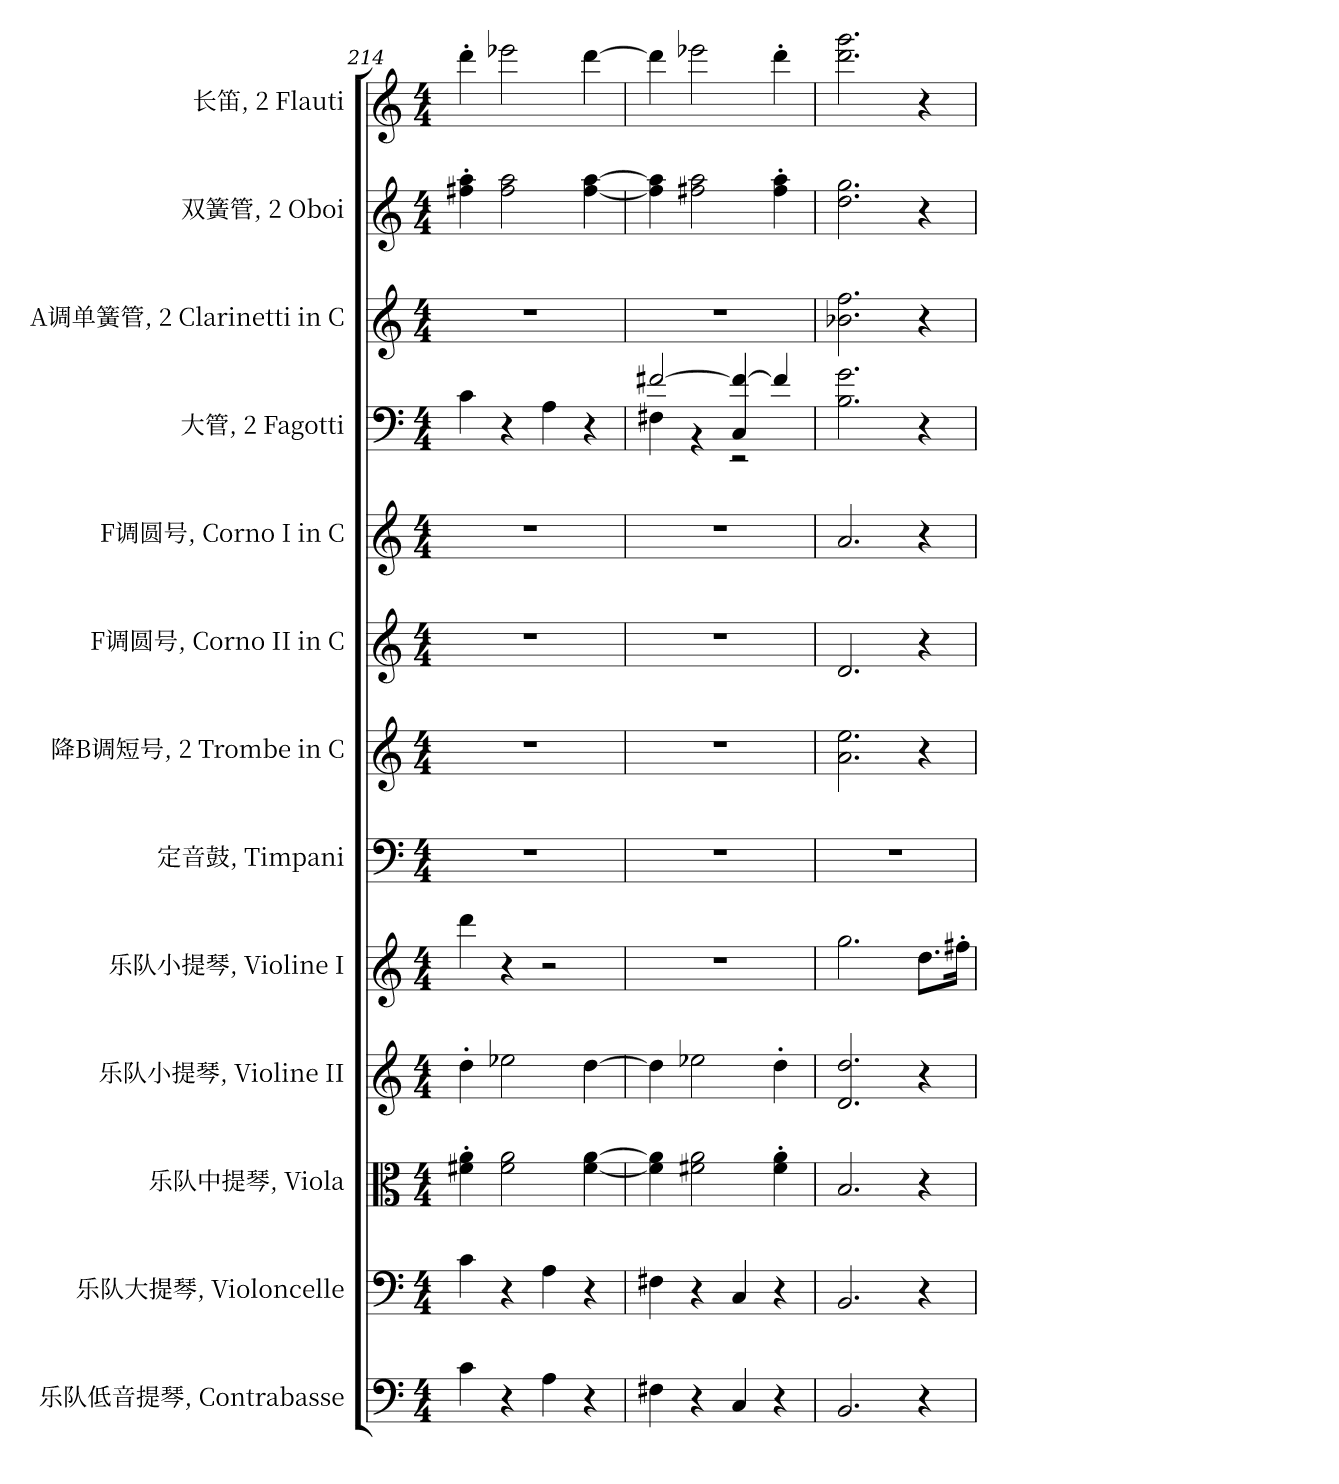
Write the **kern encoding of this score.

**kern	**kern	**kern	**kern	**kern	**kern	**kern	**kern	**kern	**kern	**kern	**kern	**kern
*part13	*part12	*part11	*part10	*part9	*part8	*part7	*part6	*part5	*part4	*part3	*part2	*part1
*staff13	*staff12	*staff11	*staff10	*staff9	*staff8	*staff7	*staff6	*staff5	*staff4	*staff3	*staff2	*staff1
*I"乐队低音提琴, Contrabasse	*I"乐队大提琴, Violoncelle	*I"乐队中提琴, Viola	*I"乐队小提琴, Violine II	*I"乐队小提琴, Violine I	*I"定音鼓, Timpani	*I"降B调短号, 2 Trombe in C	*I"F调圆号, Corno II in C	*I"F调圆号, Corno I in C	*I"大管, 2 Fagotti	*I"A调单簧管, 2 Clarinetti in C	*I"双簧管, 2 Oboi	*I"长笛, 2 Flauti
*I'Cbs.	*	*	*	*	*I'Timp.	*	*	*	*	*I'A Cl.	*I'Ob.	*I'Fl.
*clefF4	*clefF4	*clefC3	*clefG2	*clefG2	*clefF4	*clefG2	*clefG2	*clefG2	*clefF4	*clefG2	*clefG2	*clefG2
*ITrd7c12	*	*	*	*	*	*ITrd1c2	*ITrd4c7	*ITrd4c7	*	*ITrd2c3	*	*
*k[]	*k[]	*k[]	*k[]	*k[]	*k[]	*k[b-e-]	*k[b-]	*k[b-]	*k[]	*k[f#c#g#]	*k[]	*k[]
*M4/4	*M4/4	*M4/4	*M4/4	*M4/4	*M4/4	*M4/4	*M4/4	*M4/4	*M4/4	*M4/4	*M4/4	*M4/4
*MM196	*MM196	*MM196	*MM196	*MM196	*MM196	*MM196	*MM196	*MM196	*MM196	*MM196	*MM196	*MM196
=214	=214	=214	=214	=214	=214	=214	=214	=214	=214	=214	=214	=214
4C\	4c\	4f#X\' 4a\'	4dd'\	4ddd\	1r	1r	1r	1r	4c\	1r	4ff#X\' 4aa\'	4ddd'\
4r	4r	2f#\ 2a\	2ee-X\	4r	.	.	.	.	4r	.	2ff#\ 2aa\	2eee-X\
4AA\	4A\	.	.	2r	.	.	.	.	4A\	.	.	.
4r	4r	[4f#\ [4a\	[4dd\	.	.	.	.	.	4r	.	[4ff#\ [4aa\	[4ddd\
=215	=215	=215	=215	=215	=215	=215	=215	=215	=215	=215	=215	=215
*	*	*	*	*	*	*	*	*	*	*	*	*MM196
*	*	*	*	*	*	*	*	*	*^	*	*	*
4FF#X\	4F#X\	4f#\] 4a\]	4dd\]	1r	1r	1r	1r	1r	[2f#X/	4F#X\	1r	4ff#\] 4aa\]	4ddd\]
4r	4r	2f#X\ 2a\	2ee-X\	.	.	.	.	.	.	4r	.	2ff#X\ 2aa\	2eee-X\
4CC/	4C/	.	.	.	.	.	.	.	4C/ 4f#/_	2r	.	.	.
4r	4r	4f#\' 4a\'	4dd'\	.	.	.	.	.	4f#/]	.	.	4ff#\' 4aa\'	4ddd'\
*	*	*	*	*	*	*	*	*	*v	*v	*	*	*
=216	=216	=216	=216	=216	=216	=216	=216	=216	=216	=216	=216	=216
*	*	*	*	*	*	*	*	*	*	*	*	*MM198
2.BBB/	2.BB/	2.B/	2.d/ 2.dd/	2.gg\	1r	2.g\ 2.dd\	2.G/	2.d/	2.B\ 2.g\	2.gn\ 2.dd\	2.dd\ 2.gg\	2.ddd\ 2.ggg\
*	*	*	*	*	*	*	*	*	*	*	*	*MM190
4r	4r	4r	4r	8.dd\L	.	4r	4r	4r	4r	4r	4r	4r
.	.	.	.	16ff#X'\Jk	.	.	.	.	.	.	.	.
=	=	=	=	=	=	=	=	=	=	=	=	=
*-	*-	*-	*-	*-	*-	*-	*-	*-	*-	*-	*-	*-
